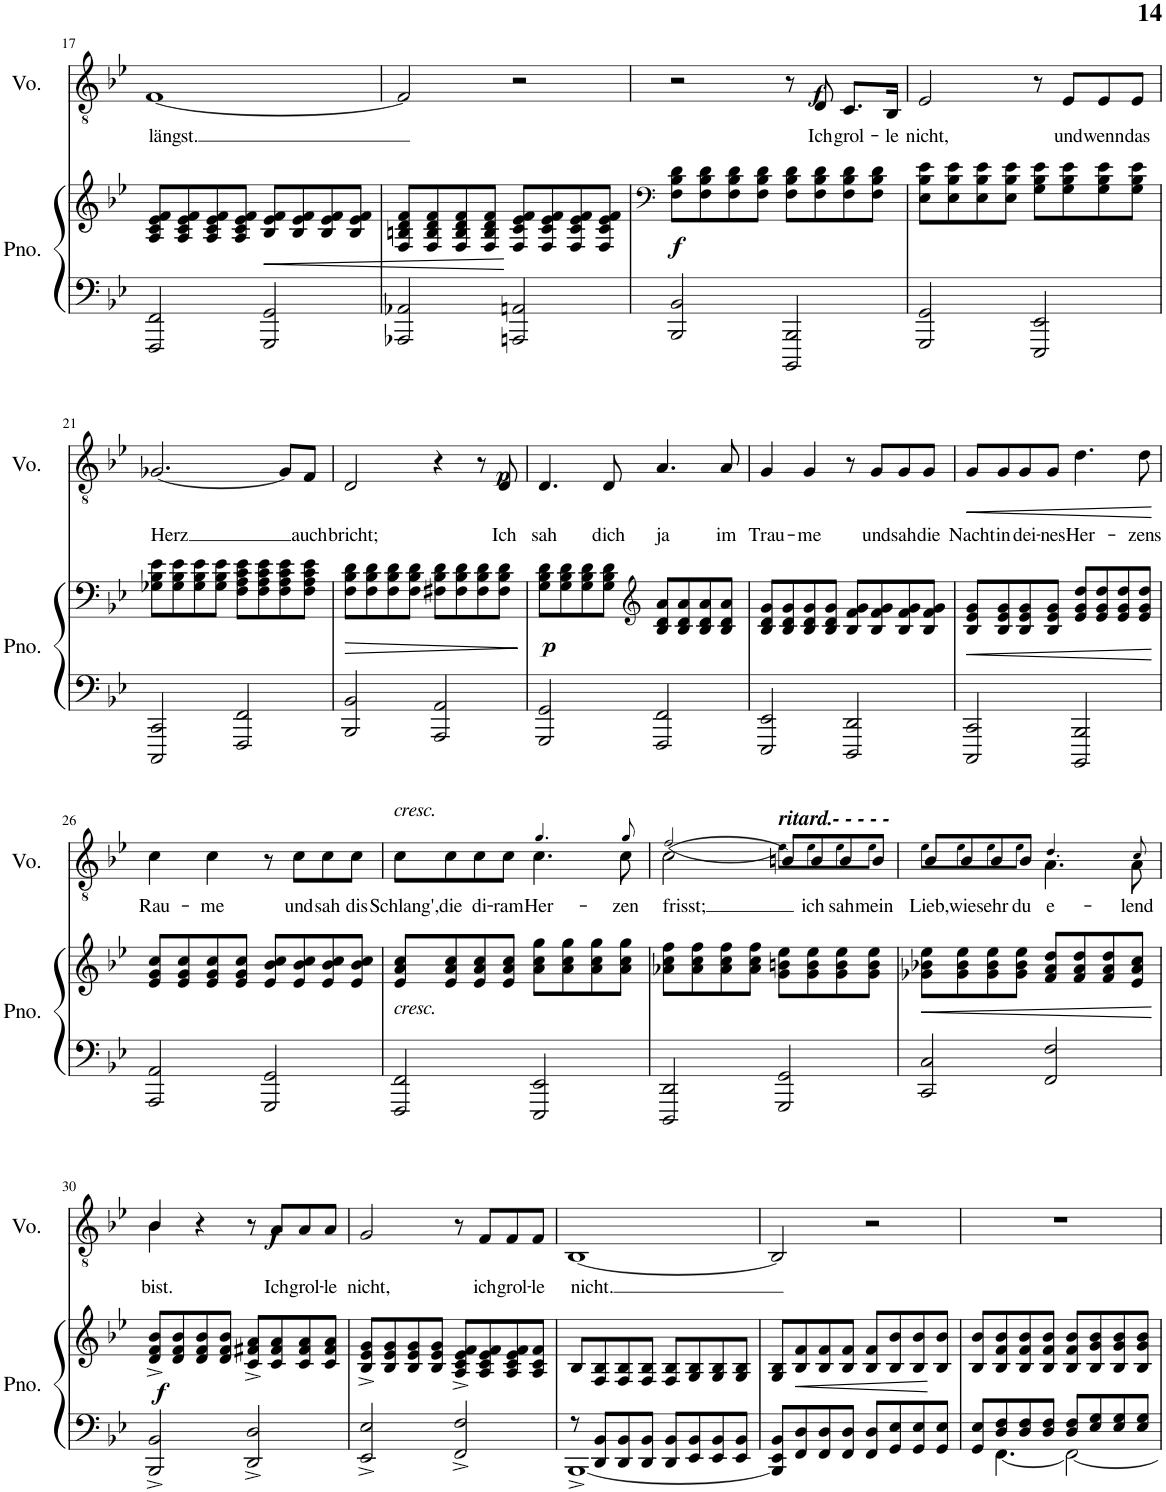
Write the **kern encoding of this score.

**kern	**kern	**dynam	**kern	**text	**dynam
*part2	*part2	*part2	*part1	*part1	*part1
*staff3	*staff2	*staff2/3	*staff1	*staff1	*staff1
*I"Piano	*	*	*I"Voice	*	*
*I'Pno.	*	*	*I'Vo.	*	*
!!LO:PB:g=z
*clefF4	*clefG2	*	*clefGv2	*	*
*k[b-e-]	*k[b-e-]	*	*k[b-e-]	*	*
*M4/4	*M4/4	*	*M4/4	*	*
*met(c)	*met(c)	*	*met(c)	*	*
=17	=17	=17	=17	=17	=17
!	!	!	!	!LO:LY:b	!
2FFF/ 2FF/	8A/ 8c/ 8e-/ 8f/L	.	[1F	längst.	.
.	8A/ 8c/ 8e-/ 8f/	.	.	.	.
.	8A/ 8c/ 8e-/ 8f/	.	.	.	.
.	8A/ 8c/ 8e-/ 8f/J	.	.	.	.
!	!	!LO:HP:b	!	!	!
2GGG/ 2GG/	8B-/ 8e-/ 8f/L	<	.	.	.
.	8B-/ 8e-/ 8f/	.	.	.	.
.	8B-/ 8e-/ 8f/	.	.	.	.
.	8B-/ 8e-/ 8f/J	.	.	.	.
=18	=18	=18	=18	=18	=18
2AAA-X/ 2AA-X/	8F/ 8Bn/ 8d/ 8f/L	.	2F/]	.	.
.	8F/ 8B/ 8d/ 8f/	.	.	.	.
.	8F/ 8B/ 8d/ 8f/	.	.	.	.
.	8F/ 8B/ 8d/ 8f/J	.	.	.	.
2AAAn/ 2AAn/	8F/ 8c/ 8e-/ 8f/L	[	2r	.	.
.	8F/ 8c/ 8e-/ 8f/	.	.	.	.
.	8F/ 8c/ 8e-/ 8f/	.	.	.	.
.	8F/ 8c/ 8e-/ 8f/J	.	.	.	.
=19	=19	=19	=19	=19	=19
*	*clefF4	*	*	*	*
!	!	!LO:DY:b	!	!	!
2BBB-/ 2BB-/	8F\ 8B-\ 8d\L	f	2r	.	.
.	8F\ 8B-\ 8d\	.	.	.	.
.	8F\ 8B-\ 8d\	.	.	.	.
.	8F\ 8B-\ 8d\J	.	.	.	.
2BBBB-/ 2BBB-/	8F\ 8B-\ 8d\L	.	8r	.	.
!	!	!	!	!LO:LY:b	!LO:DY:b
.	8F\ 8B-\ 8d\	.	8D/	Ich	f
!	!	!	!	!LO:LY:b	!
.	8F\ 8B-\ 8d\	.	8.C/L	grol-	.
.	8F\ 8B-\ 8d\J	.	.	.	.
!	!	!	!	!LO:LY:b	!
.	.	.	16BB-/Jk	-le	.
=20	=20	=20	=20	=20	=20
!	!	!	!	!LO:LY:b	!
2GGG/ 2GG/	8E-\ 8B-\ 8e-\L	.	2E-/	nicht,	.
.	8E-\ 8B-\ 8e-\	.	.	.	.
.	8E-\ 8B-\ 8e-\	.	.	.	.
.	8E-\ 8B-\ 8e-\J	.	.	.	.
2EEE-/ 2EE-/	8G\ 8B-\ 8e-\L	.	8r	.	.
!	!	!	!	!LO:LY:b	!
.	8G\ 8B-\ 8e-\	.	8E-/L	und	.
!	!	!	!	!LO:LY:b	!
.	8G\ 8B-\ 8e-\	.	8E-/	wenn	.
!	!	!	!	!LO:LY:b	!
.	8G\ 8B-\ 8e-\J	.	8E-/J	das	.
!!LO:LB:g=z
=21	=21	=21	=21	=21	=21
!	!	!	!	!LO:LY:b	!
2CCC/ 2CC/	8G-X\ 8B-\ 8e-\L	.	[2.G-X/	Herz	.
.	8G-\ 8B-\ 8e-\	.	.	.	.
.	8G-\ 8B-\ 8e-\	.	.	.	.
.	8G-\ 8B-\ 8e-\J	.	.	.	.
2FFF/ 2FF/	8F\ 8A\ 8c\ 8e-\L	.	.	.	.
.	8F\ 8A\ 8c\ 8e-\	.	.	.	.
.	8F\ 8A\ 8c\ 8e-\	.	8G-/L]	.	.
!	!	!	!	!LO:LY:b	!
.	8F\ 8A\ 8c\ 8e-\J	.	8F/J	auch	.
=22	=22	=22	=22	=22	=22
!	!	!LO:HP:b	!	!LO:LY:b	!
2BBB-/ 2BB-/	8F\ 8B-\ 8d\L	>	2D/	bricht;	.
.	8F\ 8B-\ 8d\	.	.	.	.
.	8F\ 8B-\ 8d\	.	.	.	.
.	8F\ 8B-\ 8d\J	.	.	.	.
2AAA/ 2AA/	8F#X\ 8B-\ 8d\L	.	4r	.	.
.	8F#\ 8B-\ 8d\	.	.	.	.
.	8F#\ 8B-\ 8d\	.	8r	.	.
!	!	!	!	!LO:LY:b	!LO:DY:b
.	8F#\ 8B-\ 8d\J	.	8D/	Ich	p
.	.	]	.	.	.
=23	=23	=23	=23	=23	=23
!	!	!LO:DY:b	!	!LO:LY:b	!
2GGG/ 2GG/	8G\ 8B-\ 8d\L	p	4.D/	sah	.
.	8G\ 8B-\ 8d\	.	.	.	.
.	8G\ 8B-\ 8d\	.	.	.	.
!	!	!	!	!LO:LY:b	!
.	8G\ 8B-\ 8d\J	.	8D/	dich	.
*	*clefG2	*	*	*	*
!	!	!	!	!LO:LY:b	!
2FFF/ 2FF/	8B-/ 8d/ 8a/L	.	4.A/	ja	.
.	8B-/ 8d/ 8a/	.	.	.	.
.	8B-/ 8d/ 8a/	.	.	.	.
!	!	!	!	!LO:LY:b	!
.	8B-/ 8d/ 8a/J	.	8A/	im	.
=24	=24	=24	=24	=24	=24
!	!	!	!	!LO:LY:b	!
2EEE-/ 2EE-/	8B-/ 8d/ 8g/L	.	4G/	Trau-	.
.	8B-/ 8d/ 8g/	.	.	.	.
!	!	!	!	!LO:LY:b	!
.	8B-/ 8d/ 8g/	.	4G/	-me	.
.	8B-/ 8d/ 8g/J	.	.	.	.
2DDD/ 2DD/	8B-/ 8f/ 8g/L	.	8r	.	.
!	!	!	!	!LO:LY:b	!
.	8B-/ 8f/ 8g/	.	8G/L	und	.
!	!	!	!	!LO:LY:b	!
.	8B-/ 8f/ 8g/	.	8G/	sah	.
!	!	!	!	!LO:LY:b	!
.	8B-/ 8f/ 8g/J	.	8G/J	die	.
=25	=25	=25	=25	=25	=25
!	!	!LO:HP:b	!	!LO:LY:b	!LO:HP:b
2CCC/ 2CC/	8B-/ 8e-/ 8g/L	<	8G/L	Nacht	<
!	!	!	!	!LO:LY:b	!
.	8B-/ 8e-/ 8g/	.	8G/	in	.
!	!	!	!	!LO:LY:b	!
.	8B-/ 8e-/ 8g/	.	8G/	dei-	.
!	!	!	!	!LO:LY:b	!
.	8B-/ 8e-/ 8g/J	.	8G/J	-nes	.
!	!	!	!	!LO:LY:b	!
2BBBB-/ 2BBB-/	8e-/ 8g/ 8dd/L	.	4.d\	Her-	.
.	8e-/ 8g/ 8dd/	.	.	.	.
.	8e-/ 8g/ 8dd/	.	.	.	.
!	!	!	!	!LO:LY:b	!
.	8e-/ 8g/ 8dd/J	.	8d\	-zens	.
.	.	[	.	.	[
!!LO:LB:g=z
=26	=26	=26	=26	=26	=26
!	!	!	!	!LO:LY:b	!
2AAA/ 2AA/	8e-/ 8g/ 8cc/L	.	4c\	Rau-	.
.	8e-/ 8g/ 8cc/	.	.	.	.
!	!	!	!	!LO:LY:b	!
.	8e-/ 8g/ 8cc/	.	4c\	-me	.
.	8e-/ 8g/ 8cc/J	.	.	.	.
2GGG/ 2GG/	8e-/ 8b-/ 8cc/L	.	8r	.	.
!	!	!	!	!LO:LY:b	!
.	8e-/ 8b-/ 8cc/	.	8c\L	und	.
!	!	!	!	!LO:LY:b	!
.	8e-/ 8b-/ 8cc/	.	8c\	sah	.
!	!	!	!	!LO:LY:b	!
.	8e-/ 8b-/ 8cc/J	.	8c\J	dis	.
=27	=27	=27	=27	=27	=27
!	!	!	!LO:TX:a:i:t=cresc.	!	!
!LO:TX:a:i:t=cresc.	!	!	!	!	!
!	!	!	!	!LO:LY:b	!
*	*	*	*^	*	*
2FFF/ 2FF/	8e-/ 8a/ 8cc/L	.	8c\L	2ryy	Schlang',	.
!	!	!	!	!	!LO:LY:b	!
.	8e-/ 8a/ 8cc/	.	8c\	.	die	.
!	!	!	!	!	!LO:LY:b	!
.	8e-/ 8a/ 8cc/	.	8c\	.	di-	.
!	!	!	!	!	!LO:LY:b	!
.	8e-/ 8a/ 8cc/J	.	8c\J	.	-ram	.
!	!	!	!	!	!LO:LY:b	!
2EEE-/ 2EE-/	8a\ 8cc\ 8gg\L	.	4.c\	4.g!/	Her-	.
.	8a\ 8cc\ 8gg\	.	.	.	.	.
.	8a\ 8cc\ 8gg\	.	.	.	.	.
!	!	!	!	!	!LO:LY:b	!
.	8a\ 8cc\ 8gg\J	.	8c\	8g!/	-zen	.
=28	=28	=28	=28	=28	=28	=28
!	!	!	!	!	!LO:LY:b	!
2DDD/ 2DD/	8a-X\ 8cc\ 8ff\L	.	(2c\	(2f!/	frisst;	.
.	8a-\ 8cc\ 8ff\	.	.	.	.	.
.	8a-\ 8cc\ 8ff\	.	.	.	.	.
.	8a-\ 8cc\ 8ff\J	.	.	.	.	.
!	!	!	!LO:TX:a:Bi:t=ritard.- - - - -	!	!	!
2GGG/ 2GG/	8g\ 8bn\ 8ee-\L	.	8Bn/L)	8e-!\L)	.	.
!	!	!	!	!	!LO:LY:b	!
.	8g\ 8b\ 8ee-\	.	8B/	8e-!\	ich	.
!	!	!	!	!	!LO:LY:b	!
.	8g\ 8b\ 8ee-\	.	8B/	8e-!\	sah	.
!	!	!	!	!	!LO:LY:b	!
.	8g\ 8b\ 8ee-\J	.	8B/J	8e-!\J	mein	.
=29	=29	=29	=29	=29	=29	=29
!	!	!LO:HP:b	!	!	!LO:LY:b	!
2CC/ 2C/	8g-X\ 8b-X\ 8ee-\L	<	8B-/L	8e-!\L	Lieb,	.
!	!	!	!	!	!LO:LY:b	!
.	8g-\ 8b-\ 8ee-\	.	8B-/	8e-!\	wie	.
!	!	!	!	!	!LO:LY:b	!
.	8g-\ 8b-\ 8ee-\	.	8B-/	8e-!\	sehr	.
!	!	!	!	!	!LO:LY:b	!
.	8g-\ 8b-\ 8ee-\J	.	8B-/J	8e-!\J	du	.
!	!	!	!	!	!LO:LY:b	!
2FF/ 2F/	8f/ 8a/ 8dd/L	.	4.A\	4.d!/	e-	.
.	8f/ 8a/ 8dd/	.	.	.	.	.
.	8f/ 8a/ 8dd/	.	.	.	.	.
!	!	!	!	!	!LO:LY:b	!
.	8e-/ 8a/ 8cc/J	.	8A\	8c!/	-lend	.
*	*	*	*v	*v	*	*
.	.	[	.	.	.
!!LO:LB:g=z
=30	=30	=30	=30	=30	=30
!	!	!LO:DY:b	!	!LO:LY:b	!
*	*	*	*^	*	*
2BBB-/^ 2BB-/^	8d/^ 8f/^ 8b-/^L	f	4B-/	4B-\	bist.	.
.	8d/ 8f/ 8b-/	.	.	.	.	.
.	8d/ 8f/ 8b-/	.	4r	4ryy	.	.
.	8d/ 8f/ 8b-/J	.	.	.	.	.
2DD/^ 2D/^	8c/^ 8f#X/^ 8a/^L	.	8r	2ryy	.	.
!	!	!	!	!	!LO:LY:b	!LO:DY:b
.	8c/ 8f#/ 8a/	.	8A/L	.	Ich	f
!	!	!	!	!	!LO:LY:b	!
.	8c/ 8f#/ 8a/	.	8A/	.	grol-	.
!	!	!	!	!	!LO:LY:b	!
.	8c/ 8f#/ 8a/J	.	8A/J	.	-le	.
*	*	*	*v	*v	*	*
=31	=31	=31	=31	=31	=31
!	!	!	!	!LO:LY:b	!
2EE-/^ 2E-/^	8B-/^ 8e-/^ 8g/^L	.	2G/	nicht,	.
.	8B-/ 8e-/ 8g/	.	.	.	.
.	8B-/ 8e-/ 8g/	.	.	.	.
.	8B-/ 8e-/ 8g/J	.	.	.	.
2FF/^ 2F/^	8A/^ 8c/^ 8e-/^ 8f/^L	.	8r	.	.
!	!	!	!	!LO:LY:b	!
.	8A/ 8c/ 8e-/ 8f/	.	8F/L	ich	.
!	!	!	!	!LO:LY:b	!
.	8A/ 8c/ 8e-/ 8f/	.	8F/	grol-	.
!	!	!	!	!LO:LY:b	!
.	8A/ 8c/ 8f/J	.	8F/J	-le	.
=32	=32	=32	=32	=32	=32
*^	*	*	*	*	*
!	!	!	!	!	!LO:LY:b	!
8r	[1BBB-^	8B-/L	.	[1BB-	nicht.	.
8DD/ 8BB-/L	.	8F/ 8B-/	.	.	.	.
8DD/ 8BB-/	.	8F/ 8B-/	.	.	.	.
8DD/ 8BB-/J	.	8F/ 8B-/J	.	.	.	.
8DD/ 8BB-/L	.	8F/ 8B-/L	.	.	.	.
8EE-/ 8BB-/	.	8G/ 8B-/	.	.	.	.
8EE-/ 8BB-/	.	8G/ 8B-/	.	.	.	.
8EE-/ 8BB-/J	.	8G/ 8B-/J	.	.	.	.
*v	*v	*	*	*	*	*
=33	=33	=33	=33	=33	=33
8BBB-/] 8EE-/ 8BB-/L	8G/ 8B-/L	.	2BB-/]	.	.
!	!	!LO:HP:b	!	!	!
8FF/ 8D/	8B-/ 8f/	<	.	.	.
8FF/ 8D/	8B-/ 8f/	.	.	.	.
8FF/ 8D/J	8B-/ 8f/J	.	.	.	.
8FF/ 8D/L	8B-/ 8f/L	.	2r	.	.
8GG/ 8E-/	8B-/ 8b-/	.	.	.	.
8GG/ 8E-/	8B-/ 8b-/	.	.	.	.
8GG/ 8E-/J	8B-/ 8b-/J	[	.	.	.
=34	=34	=34	=34	=34	=34
*^	*	*	*	*	*
8GG/ 8E-/L	8ryy	8B-/ 8b-/L	.	1r	.	.
8D/ 8F/	[4.FF\	8B-/ 8f/ 8b-/	.	.	.	.
8D/ 8F/	.	8B-/ 8f/ 8b-/	.	.	.	.
8D/ 8F/J	.	8B-/ 8f/ 8b-/J	.	.	.	.
8D/ 8F/L	2FF\_	8B-/ 8f/ 8b-/L	.	.	.	.
8E-/ 8G/	.	8B-/ 8g/ 8b-/	.	.	.	.
8E-/ 8G/	.	8B-/ 8g/ 8b-/	.	.	.	.
8E-/ 8G/J	.	8B-/ 8g/ 8b-/J	.	.	.	.
*v	*v	*	*	*	*	*
=	=	=	=	=	=
*-	*-	*-	*-	*-	*-
